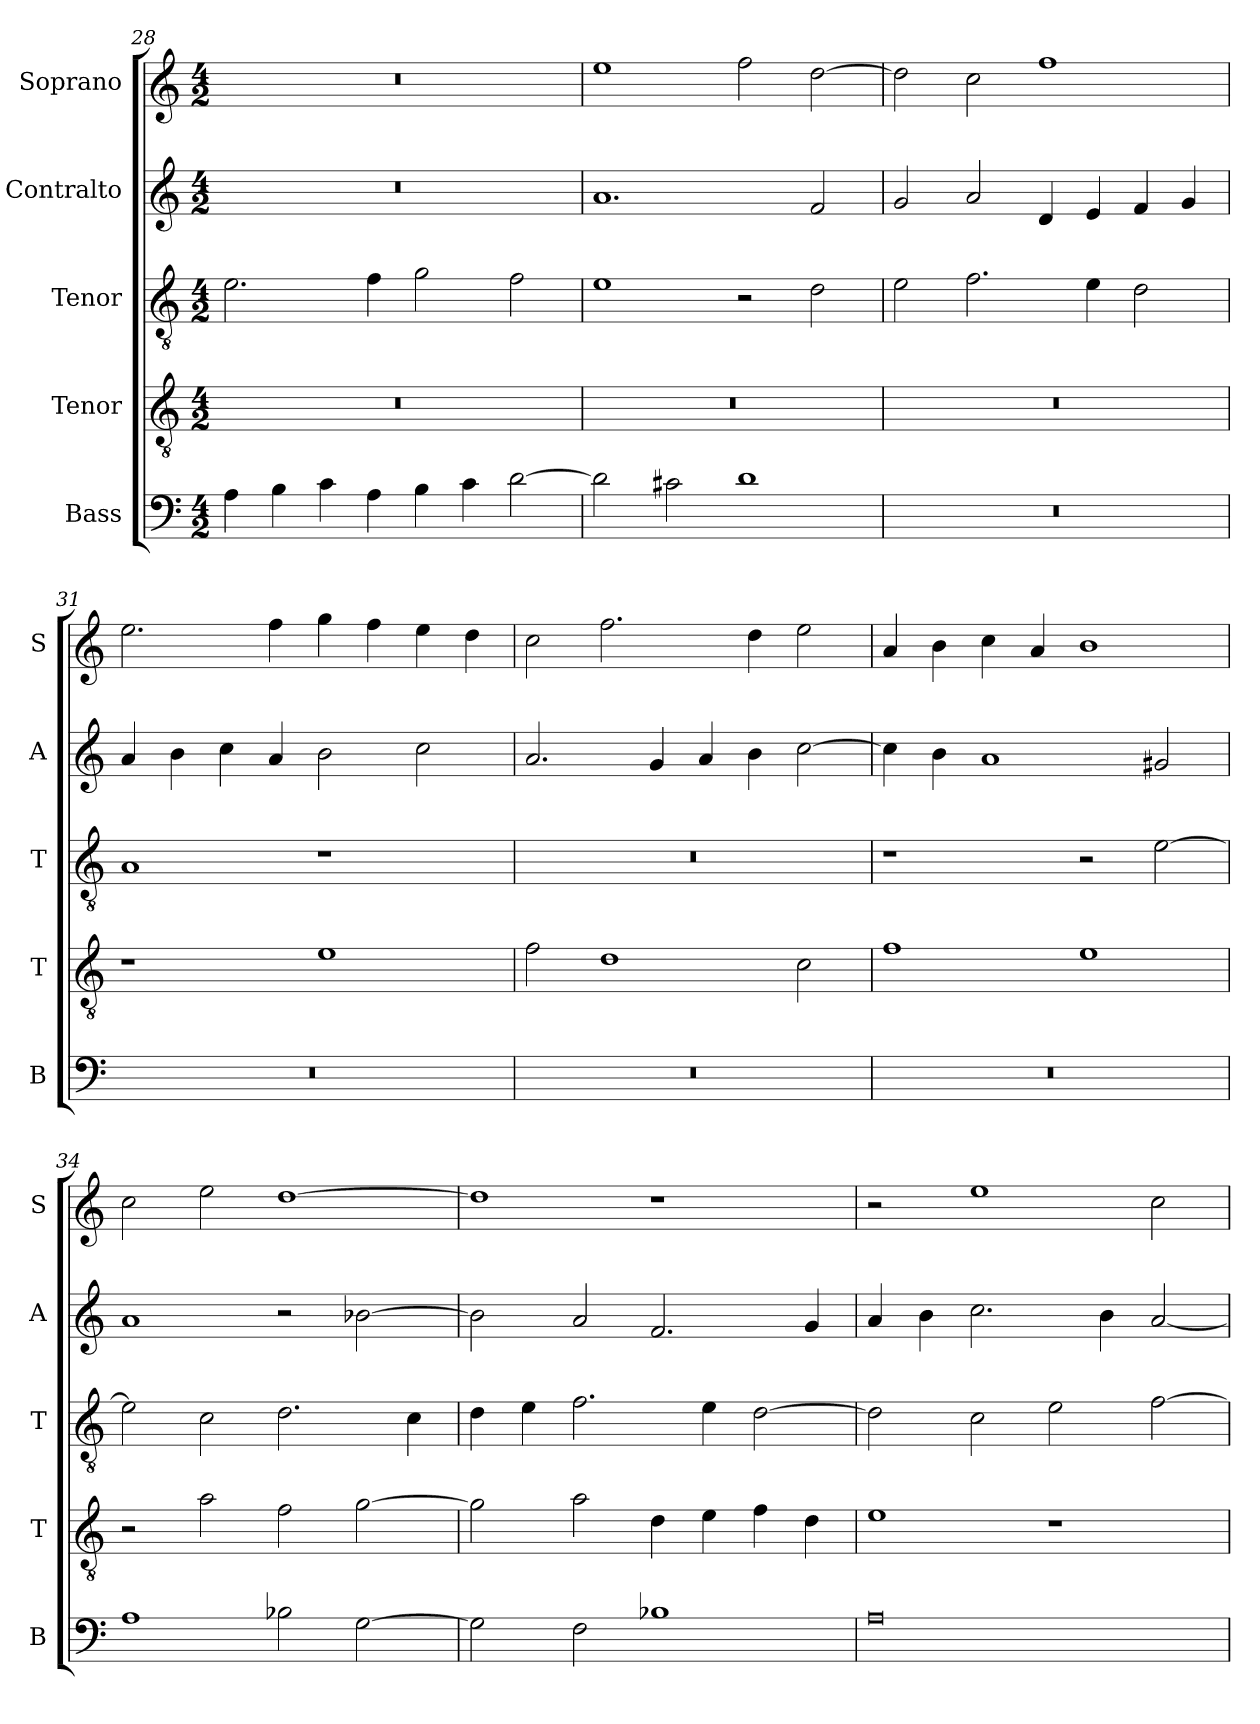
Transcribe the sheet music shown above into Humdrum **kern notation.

**kern	**kern	**kern	**kern	**kern
*part5	*part4	*part3	*part2	*part1
*staff5	*staff4	*staff3	*staff2	*staff1
*I"Bass	*I"Tenor	*I"Tenor	*I"Contralto	*I"Soprano
*I'B	*I'T	*I'T	*I'A	*I'S
*clefF4	*clefGv2	*clefGv2	*clefG2	*clefG2
*k[]	*k[]	*k[]	*k[]	*k[]
*A:aeo	*A:aeo	*A:aeo	*A:aeo	*A:aeo
*M4/2	*M4/2	*M4/2	*M4/2	*M4/2
=28	=28	=28	=28	=28
4A	0r	2.e	0r	0r
4B	.	.	.	.
4c	.	.	.	.
4A	.	4f	.	.
4B	.	2g	.	.
4c	.	.	.	.
[2d	.	2f	.	.
=29	=29	=29	=29	=29
2d]	0r	1e	1.a	1ee
2c#X	.	.	.	.
1d	.	2r	.	2ff
.	.	2d	2f	[2dd
=30	=30	=30	=30	=30
0r	0r	2e	2g	2dd]
.	.	2.f	2a	2cc
.	.	.	4d	1ff
.	.	4e	4e	.
.	.	2d	4f	.
.	.	.	4g	.
=31	=31	=31	=31	=31
0r	1r	1A	4a	2.ee
.	.	.	4b	.
.	.	.	4cc	.
.	.	.	4a	4ff
.	1e	1r	2b	4gg
.	.	.	.	4ff
.	.	.	2cc	4ee
.	.	.	.	4dd
=32	=32	=32	=32	=32
0r	2f	0r	2.a	2cc
.	1d	.	.	2.ff
.	.	.	4g	.
.	.	.	4a	.
.	.	.	4b	4dd
.	2c	.	[2cc	2ee
=33	=33	=33	=33	=33
0r	1f	1r	4cc]	4a
.	.	.	4b	4b
.	.	.	1a	4cc
.	.	.	.	4a
.	1e	2r	.	1b
.	.	[2e	2g#X	.
=34	=34	=34	=34	=34
1A	2r	2e]	1a	2cc
.	2a	2c	.	2ee
2B-X	2f	2.d	2r	[1dd
[2G	[2g	.	[2b-X	.
.	.	4c	.	.
=35	=35	=35	=35	=35
2G]	2g]	4d	2b-]	1dd]
.	.	4e	.	.
2F	2a	2.f	2a	.
1B-X	4d	.	2.f	1r
.	4e	4e	.	.
.	4f	[2d	.	.
.	4d	.	4g	.
=36	=36	=36	=36	=36
0A	1e	2d]	4a	2r
.	.	.	4b	.
.	.	2c	2.cc	1ee
.	1r	2e	.	.
.	.	.	4b	.
.	.	[2f	[2a	2cc
=	=	=	=	=
*-	*-	*-	*-	*-
